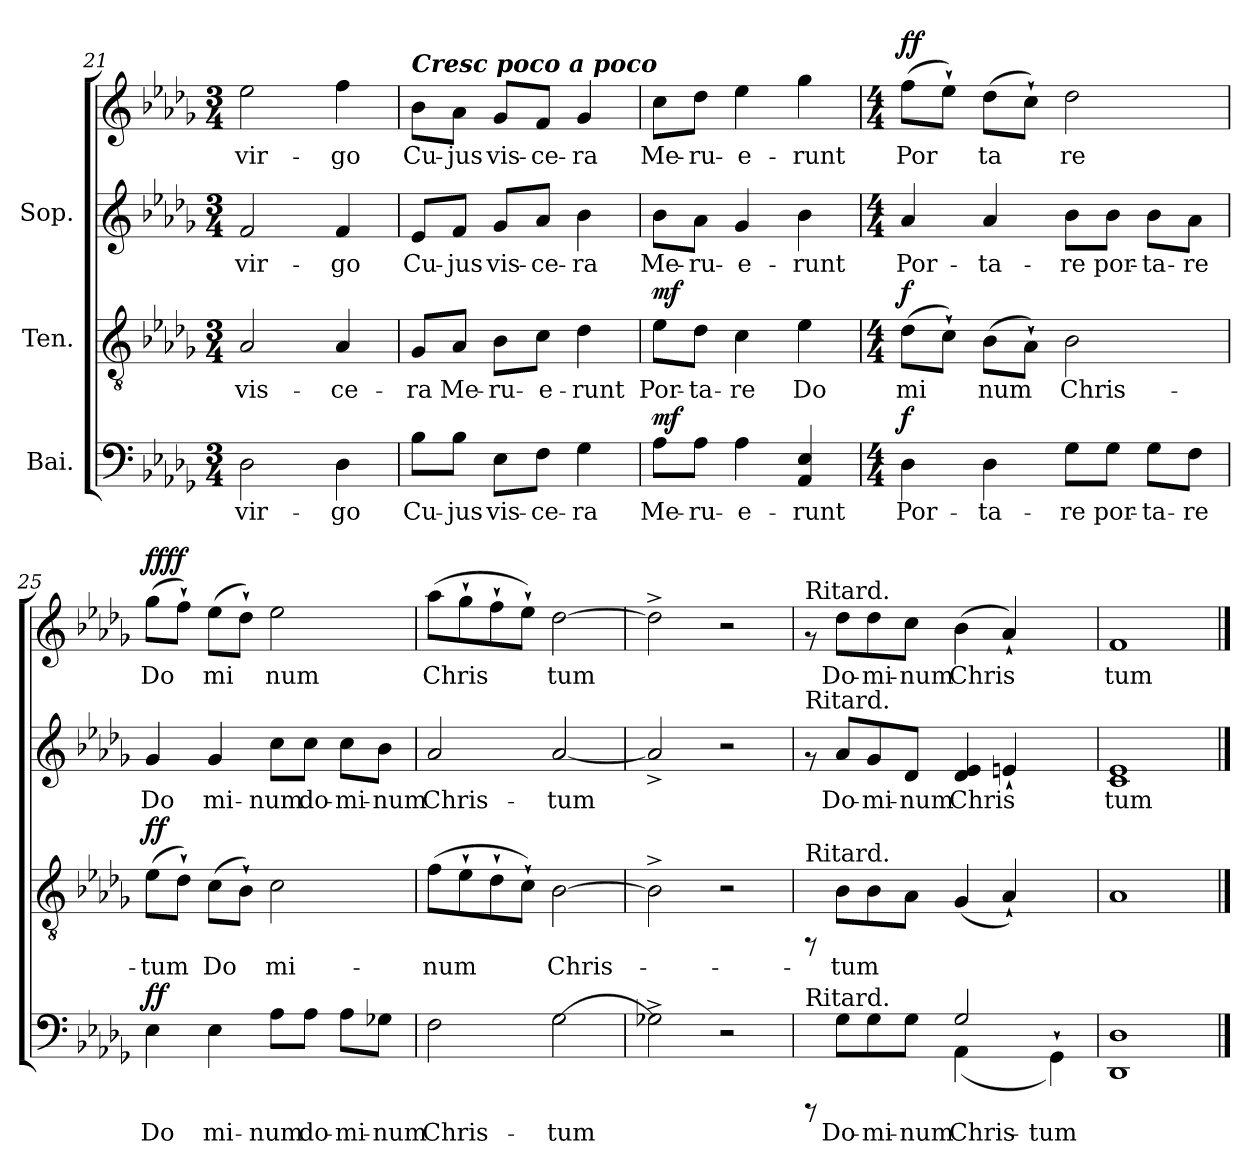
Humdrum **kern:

**kern	**text	**dynam	**kern	**text	**dynam	**kern	**text	**kern	**text	**dynam
*part3	*part3	*part3	*part2	*part2	*part2	*part1	*part1	*part1	*part1	*part1
*staff4	*staff4	*staff4	*staff3	*staff3	*staff3	*staff2	*staff2	*staff1	*staff1	*staff1/2
*I"Bai.	*	*	*I"Ten.	*	*	*I"Sop.	*	*	*	*
*clefF4	*	*	*clefGv2	*	*	*clefG2	*	*clefG2	*	*
*k[b-e-a-d-g-]	*	*	*k[b-e-a-d-g-]	*	*	*k[b-e-a-d-g-]	*	*k[b-e-a-d-g-]	*	*
*D-:	*	*	*D-:	*	*	*D-:	*	*D-:	*	*
*M3/4	*	*	*M3/4	*	*	*M3/4	*	*M3/4	*	*
=21	=21	=21	=21	=21	=21	=21	=21	=21	=21	=21
!	!LO:LY:b	!	!	!LO:LY:b	!	!	!LO:LY:b	!	!LO:LY:b	!
2D-\	vir-	.	2A-/	vis-	.	2f/	vir-	2ee-\	vir-	.
!	!LO:LY:b	!	!	!LO:LY:b	!	!	!LO:LY:b	!	!LO:LY:b	!
4D-\	-go	.	4A-/	-ce-	.	4f/	-go	4ff\	-go	.
!!LO:LB:g=z
=22	=22	=22	=22	=22	=22	=22	=22	=22	=22	=22
!	!	!	!	!	!	!	!	!LO:TX:a:Bi:t=Cresc poco a poco	!	!
!	!LO:LY:b	!	!	!LO:LY:b	!	!	!LO:LY:b	!	!LO:LY:b	!
8B-\L	Cu-	.	8G-/L	-ra	.	8e-/L	Cu-	8b-\L	Cu-	.
!	!LO:LY:b	!	!	!LO:LY:b	!	!	!LO:LY:b	!	!LO:LY:b	!
8B-\J	-jus	.	8A-/J	Me-	.	8f/J	-jus	8a-\J	-jus	.
!	!LO:LY:b	!	!	!LO:LY:b	!	!	!LO:LY:b	!	!LO:LY:b	!
8E-\L	vis-	.	8B-\L	-ru-	.	8g-/L	vis-	8g-/L	vis-	.
!	!LO:LY:b	!	!	!LO:LY:b	!	!	!LO:LY:b	!	!LO:LY:b	!
8F\J	-ce-	.	8c\J	-e-	.	8a-/J	-ce-	8f/J	-ce-	.
!	!LO:LY:b	!	!	!LO:LY:b	!	!	!LO:LY:b	!	!LO:LY:b	!
4G-\	-ra	.	4d-\	-runt	.	4b-\	-ra	4g-/	-ra	.
=23	=23	=23	=23	=23	=23	=23	=23	=23	=23	=23
!	!LO:LY:b	!LO:DY:b	!	!LO:LY:b	!LO:DY:b	!	!LO:LY:b	!	!LO:LY:b	!LO:DY:b=2
!	!	!	!	!	!	!	!	!	!	!LO:DY:n=1:b
8A-\L	Me-	mf	8e-\L	Por-	mf	8b-\L	Me-	8cc\L	Me-	mf mf
!	!LO:LY:b	!	!	!LO:LY:b	!	!	!LO:LY:b	!	!LO:LY:b	!
8A-\J	-ru-	.	8d-\J	-ta-	.	8a-\J	-ru-	8dd-\J	-ru-	.
!	!LO:LY:b	!	!	!LO:LY:b	!	!	!LO:LY:b	!	!LO:LY:b	!
4A-\	-e-	.	4c\	-re	.	4g-/	-e-	4ee-\	-e-	.
!	!LO:LY:b	!	!	!LO:LY:b	!	!	!LO:LY:b	!	!LO:LY:b	!
4E-/ 4AA-/	-runt	.	4e-\	Do	.	4b-\	-runt	4gg-\	-runt	.
=24	=24	=24	=24	=24	=24	=24	=24	=24	=24	=24
*M4/4	*	*	*M4/4	*	*	*M4/4	*	*M4/4	*	*
!	!LO:LY:b	!LO:DY:b	!	!LO:LY:b	!LO:DY:b	!	!LO:LY:b	!	!LO:LY:b	!LO:DY:b=2
!	!	!	!	!	!	!	!	!	!	!LO:DY:n=1:b
4D-\	Por-	f	(>8d-\L	mi-	f	4a-/	Por-	(>8ff\L	Por-	f f
!	!	!	!	!LO:LY:b	!	!	!	!	!LO:LY:b	!
.	.	.	8c`>\J)	-	.	.	.	8ee-`>\J)	-	.
!	!LO:LY:b	!	!	!LO:LY:b	!	!	!LO:LY:b	!	!LO:LY:b	!
4D-\	-ta-	.	(>8B-\L	num	.	4a-/	-ta-	(>8dd-\L	ta-	.
!	!	!	!	!LO:LY:b	!	!	!	!	!LO:LY:b	!
.	.	.	8A-`>\J)	.	.	.	.	8cc`>\J)	-	.
!	!LO:LY:b	!	!	!LO:LY:b	!	!	!LO:LY:b	!	!LO:LY:b	!
8G-\L	-re	.	2B-\	Chris-	.	8b-\L	-re	2dd-\	re	.
!	!LO:LY:b	!	!	!	!	!	!LO:LY:b	!	!	!
8G-\J	por-	.	.	.	.	8b-\J	por-	.	.	.
!	!LO:LY:b	!	!	!	!	!	!LO:LY:b	!	!	!
8G-\L	-ta-	.	.	.	.	8b-\L	-ta-	.	.	.
!	!LO:LY:b	!	!	!	!	!	!LO:LY:b	!	!	!
8F\J	-re	.	.	.	.	8a-\J	-re	.	.	.
=25	=25	=25	=25	=25	=25	=25	=25	=25	=25	=25
!	!LO:LY:b	!LO:DY:b	!	!LO:LY:b	!LO:DY:b	!	!LO:LY:b	!	!LO:LY:b	!LO:DY:b=2
!	!	!	!	!	!	!	!	!	!	!LO:DY:n=1:b
4E-\	Do	ff	(>8e-\L	-tum	ff	4g-/	Do	(>8gg-\L	Do	ff ff
!	!	!	!	!LO:LY:b	!	!	!	!	!LO:LY:b	!
.	.	.	8d-`>\J)	.	.	.	.	8ff`>\J)	.	.
!	!LO:LY:b	!	!	!LO:LY:b	!	!	!LO:LY:b	!	!LO:LY:b	!
4E-\	mi-	.	(>8c\L	Do-	.	4g-/	mi-	(>8ee-\L	mi-	.
!	!	!	!	!LO:LY:b	!	!	!	!	!LO:LY:b	!
.	.	.	8B-`>\J)	-	.	.	.	8dd-`>\J)	-	.
!	!LO:LY:b	!	!	!LO:LY:b	!	!	!LO:LY:b	!	!LO:LY:b	!
8A-\L	-num	.	2c\	mi-	.	8cc\L	-num	2ee-\	num	.
!	!LO:LY:b	!	!	!	!	!	!LO:LY:b	!	!	!
8A-\J	do-	.	.	.	.	8cc\J	do-	.	.	.
!	!LO:LY:b	!	!	!	!	!	!LO:LY:b	!	!	!
8A-\L	-mi-	.	.	.	.	8cc\L	-mi-	.	.	.
!	!LO:LY:b	!	!	!	!	!	!LO:LY:b	!	!	!
8G-X\J	-num	.	.	.	.	8b-\J	-num	.	.	.
=26	=26	=26	=26	=26	=26	=26	=26	=26	=26	=26
!	!LO:LY:b	!	!	!LO:LY:b	!	!	!LO:LY:b	!	!LO:LY:b	!
2F\	Chris-	.	(>8f\L	-num	.	2a-/	Chris-	(>8aa-\L	Chris-	.
!	!	!	!	!LO:LY:b	!	!	!	!	!LO:LY:b	!
.	.	.	8e-`>\	.	.	.	.	8gg-`>\	-	.
!	!	!	!	!LO:LY:b	!	!	!	!	!LO:LY:b	!
.	.	.	8d-`>\	.	.	.	.	8ff`>\	.	.
!	!	!	!	!LO:LY:b	!	!	!	!	!LO:LY:b	!
.	.	.	8c`>\J)	.	.	.	.	8ee-`>\J)	.	.
!	!LO:LY:b	!	!	!LO:LY:b	!	!	!LO:LY:b	!	!LO:LY:b	!
[>2G-\	-tum	.	[>2B-\	Chris-	.	[<2a-/	-tum	[>2dd-\	tum	.
!!LO:LB:g=z
=27	=27	=27	=27	=27	=27	=27	=27	=27	=27	=27
2G-X^>\]	.	.	2B-^>\]	.	.	2a-^</]	.	2dd-^>\]	.	.
2r	.	.	2r	.	.	2r	.	2r	.	.
=28	=28	=28	=28	=28	=28	=28	=28	=28	=28	=28
*^	*	*	*	*	*	*	*	*	*	*
!	!	!	!	!	!	!	!	!	!LO:TX:a:t=Ritard.	!	!
!	!	!	!	!	!	!	!LO:TX:a:t=Ritard.	!	!	!	!
!	!	!	!	!LO:TX:a:t=Ritard.	!	!	!	!	!	!	!
!LO:TX:a:t=Ritard.	!	!	!	!	!	!	!	!	!	!	!
8rCCC	2ryy	.	.	8rFF	.	.	8rf	.	8rf	.	.
!	!	!LO:LY:b	!	!	!LO:LY:b	!	!	!LO:LY:b	!	!LO:LY:b	!
8G-\L	.	Do-	.	8B-\L	-tum	.	8a-/L	-Do-	8dd-\L	Do-	.
!	!	!LO:LY:b	!	!	!LO:LY:b	!	!	!LO:LY:b	!	!LO:LY:b	!
8G-\	.	-mi-	.	8B-\	.	.	8g-/	-mi-	8dd-\	-mi-	.
!	!	!LO:LY:b	!	!	!LO:LY:b	!	!	!LO:LY:b	!	!LO:LY:b	!
8G-\J	.	-num	.	8A-\J	.	.	8d-/J	-num	8cc\J	-num	.
!	!	!LO:LY:b	!	!	!LO:LY:b	!	!	!LO:LY:b	!	!LO:LY:b	!
2G-/	(>4AA-\	Chris-	.	(>4G-/	.	.	4e-/ 4d-/	Chris-	(>4b-\	Chris-	.
!	!	!	!	!	!LO:LY:b	!	!	!LO:LY:b	!	!LO:LY:b	!
.	2ryy	.	.	4A-`</)	.	.	4en`</	--	4a-`</)	--	.
!	!	!LO:LY:b	!	!	!	!	!	!	!	!	!
4GG-`>\)	.	-tum	.	4ryy	.	.	4ryy	.	4ryy	.	.
*v	*v	*	*	*	*	*	*	*	*	*	*
=29	=29	=29	=29	=29	=29	=29	=29	=29	=29	=29
!	!	!	!	!	!	!	!LO:LY:b	!	!LO:LY:b	!
1D- 1DD-	.	.	1A-	.	.	1e- 1c	tum	1f	-tum	.
==	==	==	==	==	==	==	==	==	==	==
*-	*-	*-	*-	*-	*-	*-	*-	*-	*-	*-
